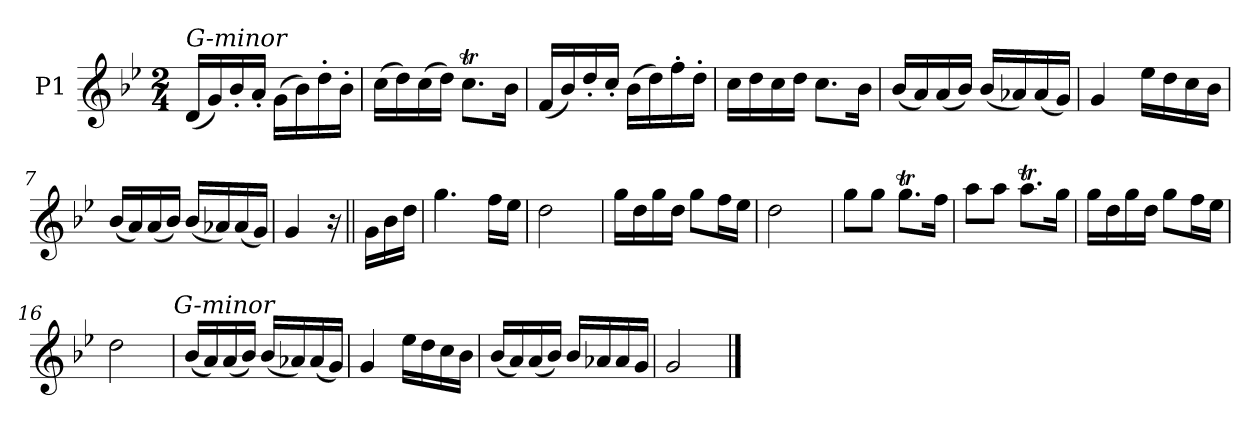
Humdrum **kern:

**kern
*part1
*staff1
*I"P1
*clefG2
*k[b-e-]
*g:
*M2/4
=1
!LO:TX:a:i:t=G-minor
(16dLL
16g)
16b-'
16a'JJ
(16gLL
16b-)
16dd'
16b-'JJ
=2
(16ccLL
16dd)
(16cc
16ddJJ)
8.ccTL
16b-Jk
=3
(16fLL
16b-)
16dd'
16cc'JJ
(16b-LL
16dd)
16ff'
16dd'JJ
=4
16ccLL
16dd
16cc
16ddJJ
8.ccL
16b-Jk
=5
(16b-LL
16a)
(16a
16b-JJ)
(16b-LL
16a-X)
(16a-
16gJJ)
=6
4g
16ee-LL
16dd
16cc
16b-JJ
=7
(16b-LL
16a)
(16a
16b-JJ)
(16b-LL
16a-X)
(16a-
16gJJ)
=
4g
16r
=8||
16gLL
16b-
16ddJJ
=9
4.gg
16ffLL
16ee-JJ
=10
2dd
=11
16ggLL
16dd
16gg
16ddJJ
8ggL
16ffL
16ee-JJ
=12
2dd
=13
8ggL
8ggJ
8.ggTL
16ffJk
=14
8aaL
8aaJ
8.aatL
16ggJk
=15
16ggLL
16dd
16gg
16ddJJ
8ggL
16ffL
16ee-JJ
=16
2dd
!LO:TX:a:i:t=G-minor
=21
(16b-LL
16a)
(16a
16b-JJ)
(16b-LL
16a-X)
(16a-
16gJJ)
=22
4g
16ee-LL
16dd
16cc
16b-JJ
=23
(16b-LL
16a)
(16a
16b-JJ)
16b-LL
16a-X
16a-
16gJJ
=24
2g
==
*-
